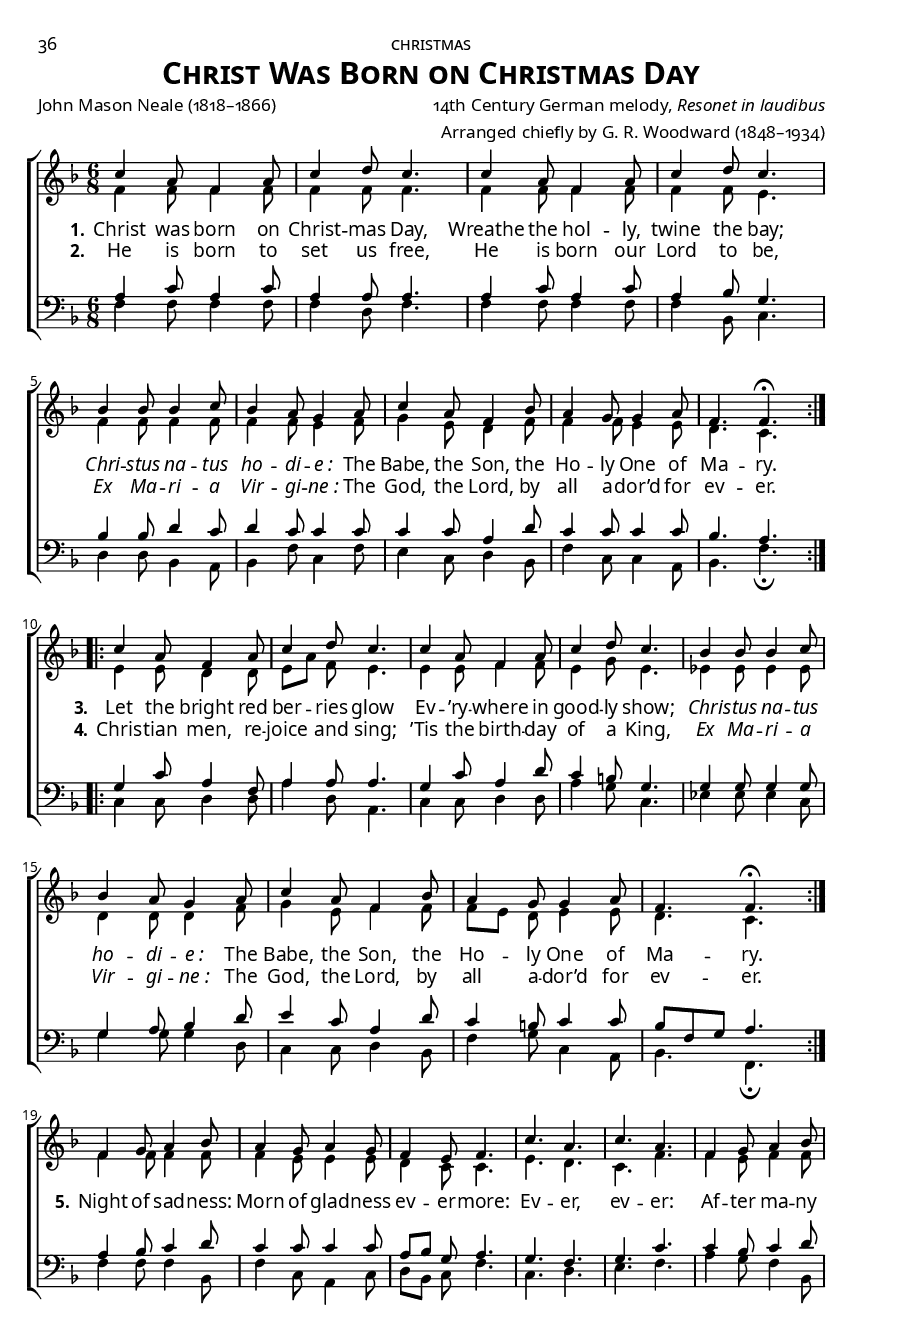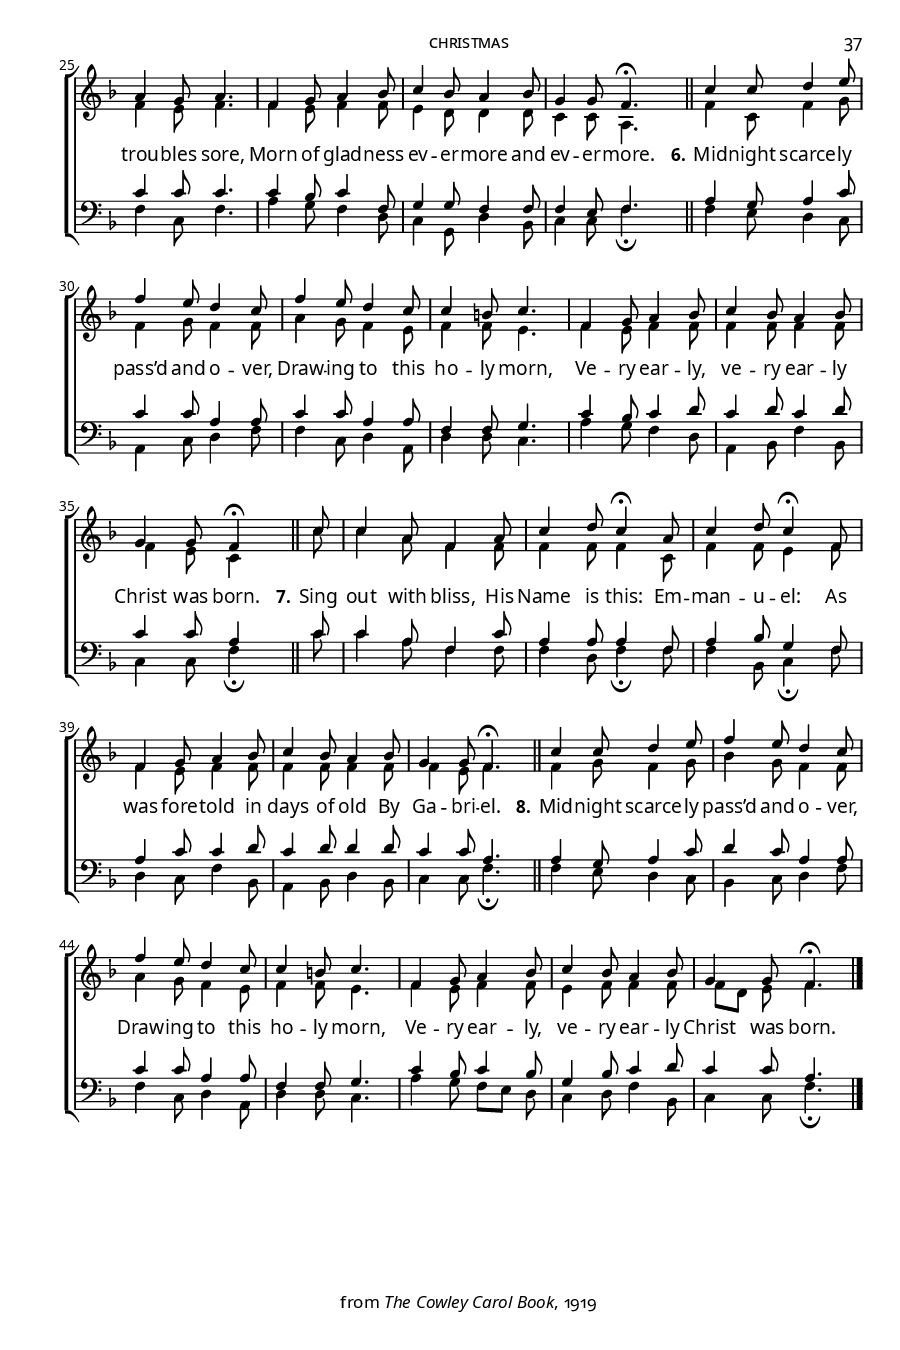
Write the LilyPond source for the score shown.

\version "2.14.2"
\include "util.ly"
\header {
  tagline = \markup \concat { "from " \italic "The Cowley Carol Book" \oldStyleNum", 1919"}

    title = \markup{\override #'(font-name . "Garamond Premier Pro Semibold"){ \abs-fontsize #15 \smallCapsOldStyle"Christ Was Born on Christmas Day"}}
    poet = \markup\oldStyleNum"John Mason Neale (1818–1866)"
    composer = \markup\concat{\oldStyleNum"14th Century German melody, " \italic"Resonet in laudibus"}
    arranger = \markup\oldStyleNum"Arranged chiefly by G. R. Woodward (1848–1934)"
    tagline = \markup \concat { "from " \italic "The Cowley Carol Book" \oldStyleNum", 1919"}
  }
\paper {
  print-all-headers = ##f
  paper-height = 9\in
  paper-width = 6\in
  indent = 0\in
  %system-system-spacing = #'((basic-distance . 10) (padding . 0))
  %system-system-spacing =
  %  #'((basic-distance . 0)
  %     (minimum-distance . 0)
  %     (padding . -0.35)
  %     (stretchability . 100))
  ragged-last-bottom = ##t
  ragged-bottom = ##f
  two-sided = ##t
  inner-margin = 0.5\in
  outer-margin = 0.25\in
  top-margin = 0.25\in
  bottom-margin = 0.25\in
  first-page-number = #036
  print-first-page-number = ##t
  headerLine = \markup{\override #'(font-name . "Garamond Premier Pro") \smallCapsOldStyle"christmas"}
  oddHeaderMarkup = \markup\fill-line{
     \override #'(font-name . "Garamond Premier Pro")\abs-fontsize #8.5
     \combine 
        \fill-line{"" \on-the-fly #print-page-number-check-first
        \oldStylePageNum""
        }
        \fill-line{\headerLine}
  }
  evenHeaderMarkup = \markup {
     \override #'(font-name . "Garamond Premier Pro")\abs-fontsize #8.5
     \combine
        \on-the-fly #print-page-number-check-first
        \oldStylePageNum""
        \fill-line{\headerLine}
  }
}
#(set-global-staff-size 15) \paper{ #(define fonts (make-pango-font-tree "GoudyOlSt BT" "Garamond Premier Pro" "Garamond Premier Pro" (/ 15 20))) }
global = {
  \key f \major
  \time 6/8
  \autoBeamOff
  \override DynamicLineSpanner #'staff-padding = #0.0
  \override DynamicLineSpanner #'Y-extent = #'(-1 . 1)
}

sopMusic = \relative c'' {
  \repeat volta 2{
    c4 a8 f4 a8 |
    c4 d8 c4. |
    c4 a8 f4 a8 |
    c4 d8 c4. |
    
    bes4 bes8 bes4 c8 |
    bes4 a8 g4 a8 |
    c4 a8 f4 bes8 |
    a4 g8 g4 a8 |
    f4. f\fermata \break
  }
  \repeat volta 2{
    c'4 a8 f4 a8 |
    c4 d8 c4. |
    c4 a8 f4 a8 |
    c4 d8 c4. |
    
    bes4 bes8 bes4 c8 |
    bes4 a8 g4 a8 |
    c4 a8 f4 bes8 |
    
    
    %page2
    a4 g8 g4 a8 |
    f4. f\fermata \break
  }
  
  f4 g8 a4 bes8 |
  a4 g8 a4 g8 |
  
  f4 e8 f4. |
  c'4. a |
  c a |
  f4 g8 a4 bes8 |
  
  a4 g8 a4. |
  f4 g8 a4 bes8 |
  c4 bes8 a4 bes8 |
  g4 g8 f4.\fermata \bar"||"
  
  c'4 c8 d4 e8 |
  f4 e8 d4 c8 |
  f4 e8 d4 c8 |
  c4 b8 c4. |
  
  f,4 g8 a4 bes8 c4 bes8 a4 bes8 |
  g4 g8 f4\fermata \bar"||"
  c'8 |
  c4 a8 f4 a8 |
  
  %page3
  c4 d8 c4\fermata a8 |
  c4\< d8\< c4\<\fermata f,8 |
  f4 g8 a4 bes8 |
  c4 bes8 a4 bes8 |
  
  g4 g8 f4.\fermata \bar"||"
  c'4 c8 d4 e8 f4 e8 d4 c8 |
  f4 e8 d4 c8 |
  
  c4 b8 c4. |
  f,4 g8 a4 bes8 |
  c4 bes8 a4 bes8 |
  g4 g8 f4.\fermata \bar"|."
}
sopWords = \lyricmode {
  
}

altoMusic = \relative c' {
  \repeat volta 2{
    f4 f8 f4 f8 |
    f4 f8 f4. |
    f4 f8 f4 f8 |
    f4 f8 e4. |
    
    f4 f8 f4 f8 |
    f4 f8 e4 f8 |
    g4 e8 d4 f8 |
    f4 f8 e4 e8 |
    d4. c
  }
  \repeat volta 2{
    e4 e8 d4 d8 |
    e[ a] f e4. |
    e4 e8 f4 f8 |
    
    e4 g8 e4. |
    ees4 ees8 ees4 ees8 |
    d4 d8 d4 f8 |
    g4 e8 f4 f8 |
    
    %page2
    f8[ e] d e4 e8 |
    d4. c |
  }
  f4 f8 f4 f8 |
  f4 e8 e4 e8 |
  
  d4 c8 c4. |
  e d |
  c f |
  f4 e8 f4 f8 |
  
  f4 e8 f4. |
  f4 e8 f4 f8 |
  e4 d8 d4 d8 |
  c4 c8 a4. \bar"||"
  
  f'4 c8 f4 g8 |
  f4 g8 f4 f8 |
  a4 g8 f4 e8 |
  f4 f8 e4. |
  
  f4 e8 f4 f8 |
  f4 f8 f4 f8 |
  f4 e8 c4 \bar"||"
  c'8 |
  c4 a8 f4 f8 |
  
  %page3
  f4 f8 f4 c8 |
  f4 f8 e4 f8 |
  f4 e8 f4 f8 |
  f4 f8 f4 f8 |
  
  f4 e8 f4. \bar"||"
  f4 g8 f4 g8 |
  bes4 g8 f4 f8 |
  a4 g8 f4 e8 |
  
  f4 f8 e4. |
  f4 e8 f4 f8 |
  e4 f8 f4 f8 |
  f[ d] e f4. \bar"|."
}
altoWords = \lyricmode {
  \dropLyricsV
  \set stanza = #" 1."
  Christ was born on Christ -- mas Day,
  Wreathe the hol -- ly, twine the bay;
  
  \markup\italic Chri -- \markup\italic stus \markup\italic na -- \markup\italic tus \markup\italic ho -- \markup\italic di -- \markup\italic "e :"
  The Babe, the Son, the Ho -- ly One of Ma -- ry.
  
  \set stanza = #" 3."
  Let the bright red ber -- ries glow
  Ev -- ’ry -- where in good -- ly show;
  
  \markup\italic Chri -- \markup\italic stus \markup\italic na -- \markup\italic tus \markup\italic ho -- \markup\italic di -- \markup\italic "e :"
  The Babe, the Son, the Ho -- ly One of Ma -- ry.
  
  \set stanza = #" 5."
  Night of sad -- ness: Morn of glad -- ness
  ev -- er -- more:
  Ev -- er, ev -- er:
  Af -- ter ma -- ny trou -- bles sore,
  Morn of glad -- ness ev -- er -- more and ev -- er -- more.
  
  \set stanza = #"   6."
  Mid -- night scarce -- ly pass’d and o -- ver,
  Draw -- ing to this ho -- ly morn,
  Ve -- ry ear -- ly, ve -- ry ear -- ly Christ was born.
  
  \set stanza = #"   7."
  Sing out with bliss, His Name is this:
  Em -- man -- u -- el:
  As was fore -- told in days of old
  By Ga -- bri -- el.
  
  \set stanza = #"   8."
  Mid -- night scarce -- ly pass’d and o -- ver,
  Draw -- ing to this ho -- ly morn,
  Ve -- ry ear -- ly, ve -- ry ear -- ly Christ was born.
}
altoWordsII = \lyricmode {
  \dropLyricsV
  \set stanza = #" 2."
  He is born to set us free,
  He is born our Lord to be,
  
  \markup\italic Ex \markup\italic Ma -- \markup\italic ri -- \markup\italic a \markup\italic Vir -- \markup\italic gi -- \markup\italic "ne :"
  The God, the Lord, by all a -- dor’d for ev -- er.
  
  \set stanza = #" 4."
  Chris -- tian men, re -- joice and sing;
  ’Tis the birth -- day of a King,
  
  \markup\italic Ex \markup\italic Ma -- \markup\italic ri -- \markup\italic a \markup\italic Vir -- \markup\italic gi -- \markup\italic "ne :"
  The God, the Lord, by all a -- dor’d for ev -- er.
}
altoWordsIII = \lyricmode {
}
altoWordsIV = \lyricmode {
}
altoWordsV = \lyricmode {
}
altoWordsVI = \lyricmode {
}
tenorMusic = \relative c' {
  \repeat volta 2{
    a4 c8 a4 c8 |
    a4 a8 a4. |
    a4 c8 a4 c8 |
    a4 bes8 g4. |
    
    bes4 bes8 d4 c8 |
    d4 c8 c4 c8 |
    c4 c8 a4 d8 |
    c4 c8 c4 c8 |
    bes4. a
  }
  \repeat volta 2{
    g4 c8 a4 f8 |
    a4 a8 a4. |
    g4 c8 a4 d8 |
    
    c4 b8 g4. |
    g4 g8 g4 g8 |
    g4 a8 bes4 d8 |
    e4 c8 a4 d8 |
    
    %page2
    c4 b8 c4 c8 |
    bes[ f g] a4. |
  }
  a4 bes8 c4 d8 |
  c4 c8 c4 c8 |
  
  a[ bes] g a4. |
  g f |
  g c |
  c4 bes8 c4 d8 |
  
  c4 c8 c4. |
  c4 bes8 c4 f,8 |
  g4 g8 f4 f8 |
  f4 e8 f4. \bar"||"
  
  a4 g8 a4 c8 |
  c4 c8 a4 a8 |
  c4 c8 a4 a8 |
  f4 f8 g4. |
  
  c4 bes8 c4 d8 |
  c4 d8 c4 d8 |
  c4 c8 a4 \bar"||"
  c8 |
  c4 a8 f4 c'8 |
  
  %page3
  a4 a8 a4 f8 |
  a4 bes8 g4 f8 |
  a4 c8 c4 d8 |
  c4 d8 d4 d8 |
  
  c4 c8 a4. \bar"||"
  a4 g8 a4 c8 |
  d4 c8 a4 a8 |
  c4 c8 a4 a8 |
  
  f4 f8 g4. |
  c4 bes8 c4 bes8 |
  g4 bes8 c4 d8 |
  c4 c8 a4. \bar"|."
}
tenorWords = \lyricmode {

}

bassMusic = \relative c {
  \repeat volta 2 {
    f4 f8 f4 f8 |
    f4 d8 f4. |
    f4 f8 f4 f8 |
    f4 bes,8 c4. |
    
    d4 d8 bes4 a8 |
    bes4 f'8 c4 f8 |
    e4 c8 d4 bes8 |
    f'4 c8 c4 a8 |
    bes4. f'\fermata
  }
  \repeat volta 2{
    c4 c8 d4 d8 |
    a'4 d,8 a4. |
    c4 c8 d4 d8 |
    
    a'4 g8 c,4. |
    ees4 ees8 ees4 c8 |
    g'4 g8 g4 d8 |
    c4 c8 d4 bes8 |
    
    %page2
    f'4 g8 c,4 a8 |
    bes4. f\fermata |
  }
  f'4 f8 f4 bes,8 |
  f'4 c8 a4 c8 |
  
  d[ bes] c f4. |
  c d |
  e f |
  a4 g8 f4 bes,8 |
  
  f'4 c8 f4. |
  a4 g8 f4 d8 |
  c4 g8 d'4 bes8 |
  c4 c8 f4.\fermata \bar"||"
  
  f4 e8 d4 c8 |
  a4 c8 d4 f8 |
  f4 c8 d4 a8 |
  d4 d8 c4. |
  
  a'4 g8 f4 d8 |
  a4 bes8 f'4 bes,8 |
  c4 c8 f4\fermata \bar"||"
  c'8 |
  c4 a8 f4 f8 |
  
  %page3
  f4 d8 f4\fermata f8 |
  f4 bes,8 c4\fermata f8 |
  d4 c8 f4 bes,8 |
  a4 bes8 d4 bes8 |
  
  c4 c8 f4.\fermata \bar"||"
  f4 e8 d4 c8 |
  bes4 c8 d4 f8 |
  f4 c8 d4 a8 |
  
  d4 d8 c4. |
  a'4 g8 f[ e] d |
  c4 d8 f4 bes,8 |
  c4 c8 f4.\fermata \bar"|."
}
bassWords = \lyricmode {

}

pianoRH = \relative c' {
  
}
pianoLH = \relative c' {
  
}

\score {
  <<
   \new ChoirStaff <<
%    \new Lyrics = sopranos \with { \override VerticalAxisGroup #'nonstaff-relatedstaff-spacing = #'((basic-distance . 1)) }
    \new Staff = women <<
      \new Voice = "sopranos" { \voiceOne << \global \sopMusic >> }
      \new Voice = "altos" { \voiceTwo << \global \altoMusic >> }
    >>
    \new Lyrics \with { alignAboveContext = #"women" \override VerticalAxisGroup #'nonstaff-relatedstaff-spacing = #'((basic-distance . 1))} \lyricsto "sopranos" \sopWords
    \new Lyrics = "altosVI"  \with { alignBelowContext = #"women" } \lyricsto "sopranos" \altoWordsVI
    \new Lyrics = "altosV"  \with { alignBelowContext = #"women" } \lyricsto "sopranos" \altoWordsV
    \new Lyrics = "altosIV"  \with { alignBelowContext = #"women" } \lyricsto "sopranos" \altoWordsIV
    \new Lyrics = "altosIII"  \with { alignBelowContext = #"women" } \lyricsto "sopranos" \altoWordsIII
    \new Lyrics = "altosII"  \with { alignBelowContext = #"women" } \lyricsto "sopranos" \altoWordsII
    \new Lyrics = "altos"  \with { alignBelowContext = #"women" } \lyricsto "sopranos" \altoWords
   \new Staff = men <<
      \clef bass
      \new Voice = "tenors" { \voiceOne << \global \tenorMusic >> }
      \new Voice = "basses" { \voiceTwo << \global \bassMusic >> }
    >>
    \new Lyrics \with { alignAboveContext = #"men" \override VerticalAxisGroup #'nonstaff-relatedstaff-spacing = #'((basic-distance . 1)) } \lyricsto "tenors" \tenorWords
    \new Lyrics \with { alignBelowContext = #"men" \override VerticalAxisGroup #'nonstaff-relatedstaff-spacing = #'((basic-distance . 1)) } \lyricsto "basses" \bassWords
  >>
%    \new PianoStaff << \new Staff { \new Voice { \pianoRH } } \new Staff { \clef "bass" \pianoLH } >>
  >>
  \layout {
    \context {
      \Score
      %\override SpacingSpanner #'base-shortest-duration = #(ly:make-moment 1 8)
      %\override SpacingSpanner #'common-shortest-duration = #(ly:make-moment 1 4)
    }
    \context {
      % Remove all empty staves
      % \Staff \RemoveEmptyStaves \override VerticalAxisGroup #'remove-first = ##t
    }
    \context {
      \Lyrics
      \override LyricText #'X-offset = #center-on-word
    }
  }
  
  \midi {
    \tempo 4 = 90
    \set Staff.midiInstrument = "flute"
  
    \context {
      \Voice
      \remove "Dynamic_performer"
    }
  }
}
